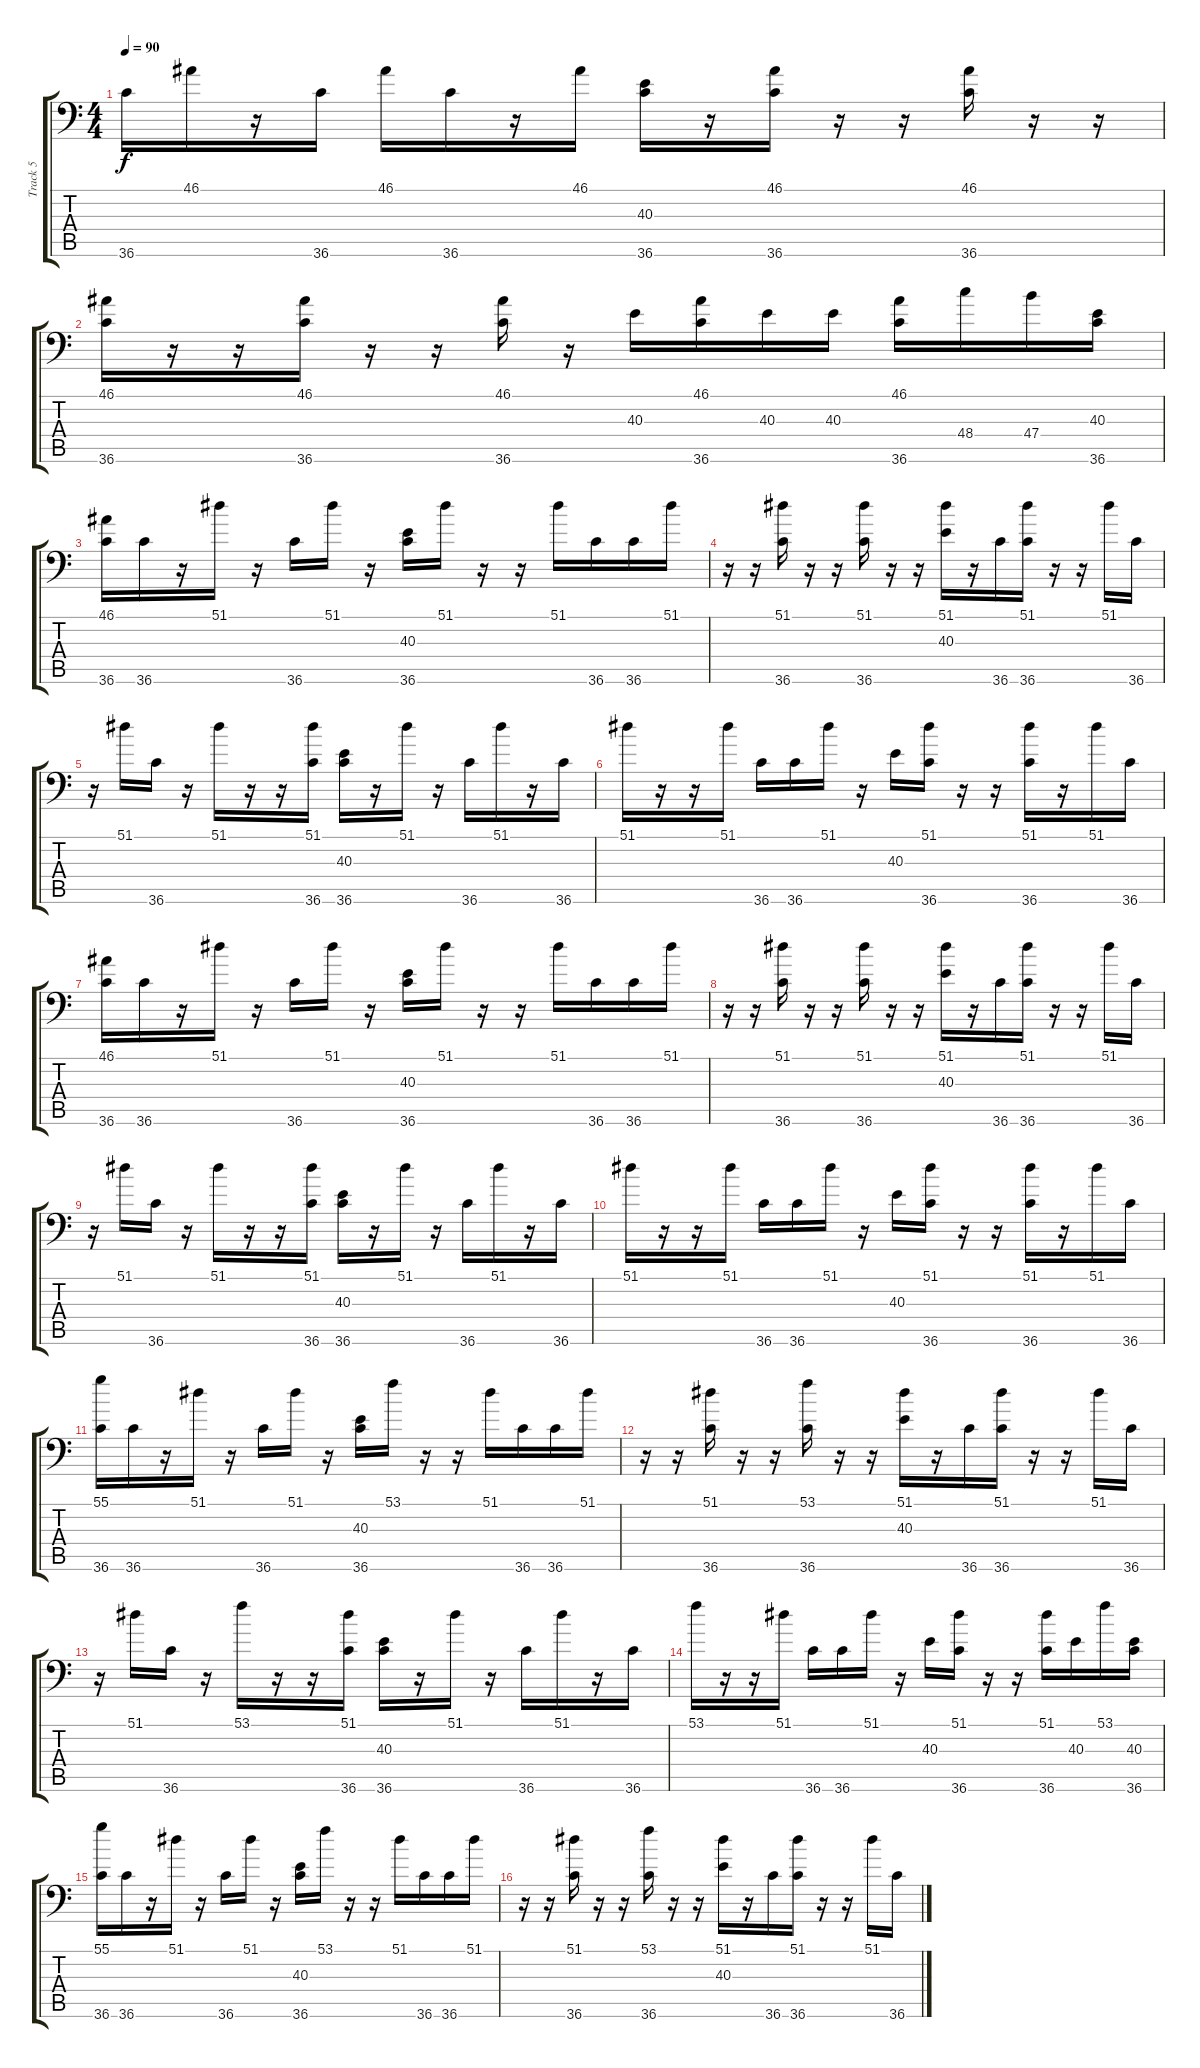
\track ("Track 5" "Track 5") {instrument acousticgrandpiano}
\staff {score tabs}
\tuning (C-1 C-1 C-1 C-1 C-1 C-1) {hide}
\ts (4 4)
\tempo 90
\clef f4
\ks c
36.6.16{dy f} 46.1.16 r.16 36.6.16 46.1.16 36.6.16 r.16 46.1.16 (40.3 36.6).16 r.16 (46.1 36.6).16 r.16 r.16 (46.1 36.6).16 r.16 r.16 |
(46.1 36.6).16 r.16 r.16 (46.1 36.6).16 r.16 r.16 (46.1 36.6).16 r.16 40.3.16 (46.1 36.6).16 40.3.16 40.3.16 (46.1 36.6).16 48.4.16 47.4.16 (40.3 36.6).16 |
(46.1 36.6).16 36.6.16 r.16 51.1.16 r.16 36.6.16 51.1.16 r.16 (40.3 36.6).16 51.1.16 r.16 r.16 51.1.16 36.6.16 36.6.16 51.1.16 |
r.16 r.16 (51.1 36.6).16 r.16 r.16 (51.1 36.6).16 r.16 r.16 (51.1 40.3).16 r.16 36.6.16 (51.1 36.6).16 r.16 r.16 51.1.16 36.6.16 |
r.16 51.1.16 36.6.16 r.16 51.1.16 r.16 r.16 (51.1 36.6).16 (40.3 36.6).16 r.16 51.1.16 r.16 36.6.16 51.1.16 r.16 36.6.16 |
51.1.16 r.16 r.16 51.1.16 36.6.16 36.6.16 51.1.16 r.16 40.3.16 (51.1 36.6).16 r.16 r.16 (51.1 36.6).16 r.16 51.1.16 36.6.16 |
(46.1 36.6).16 36.6.16 r.16 51.1.16 r.16 36.6.16 51.1.16 r.16 (40.3 36.6).16 51.1.16 r.16 r.16 51.1.16 36.6.16 36.6.16 51.1.16 |
r.16 r.16 (51.1 36.6).16 r.16 r.16 (51.1 36.6).16 r.16 r.16 (51.1 40.3).16 r.16 36.6.16 (51.1 36.6).16 r.16 r.16 51.1.16 36.6.16 |
r.16 51.1.16 36.6.16 r.16 51.1.16 r.16 r.16 (51.1 36.6).16 (40.3 36.6).16 r.16 51.1.16 r.16 36.6.16 51.1.16 r.16 36.6.16 |
51.1.16 r.16 r.16 51.1.16 36.6.16 36.6.16 51.1.16 r.16 40.3.16 (51.1 36.6).16 r.16 r.16 (51.1 36.6).16 r.16 51.1.16 36.6.16 |
(55.1 36.6).16 36.6.16 r.16 51.1.16 r.16 36.6.16 51.1.16 r.16 (40.3 36.6).16 53.1.16 r.16 r.16 51.1.16 36.6.16 36.6.16 51.1.16 |
r.16 r.16 (51.1 36.6).16 r.16 r.16 (53.1 36.6).16 r.16 r.16 (51.1 40.3).16 r.16 36.6.16 (51.1 36.6).16 r.16 r.16 51.1.16 36.6.16 |
r.16 51.1.16 36.6.16 r.16 53.1.16 r.16 r.16 (51.1 36.6).16 (40.3 36.6).16 r.16 51.1.16 r.16 36.6.16 51.1.16 r.16 36.6.16 |
53.1.16 r.16 r.16 51.1.16 36.6.16 36.6.16 51.1.16 r.16 40.3.16 (51.1 36.6).16 r.16 r.16 (51.1 36.6).16 40.3.16 53.1.16 (40.3 36.6).16 |
(55.1 36.6).16 36.6.16 r.16 51.1.16 r.16 36.6.16 51.1.16 r.16 (40.3 36.6).16 53.1.16 r.16 r.16 51.1.16 36.6.16 36.6.16 51.1.16 |
r.16 r.16 (51.1 36.6).16 r.16 r.16 (53.1 36.6).16 r.16 r.16 (51.1 40.3).16 r.16 36.6.16 (51.1 36.6).16 r.16 r.16 51.1.16 36.6.16
